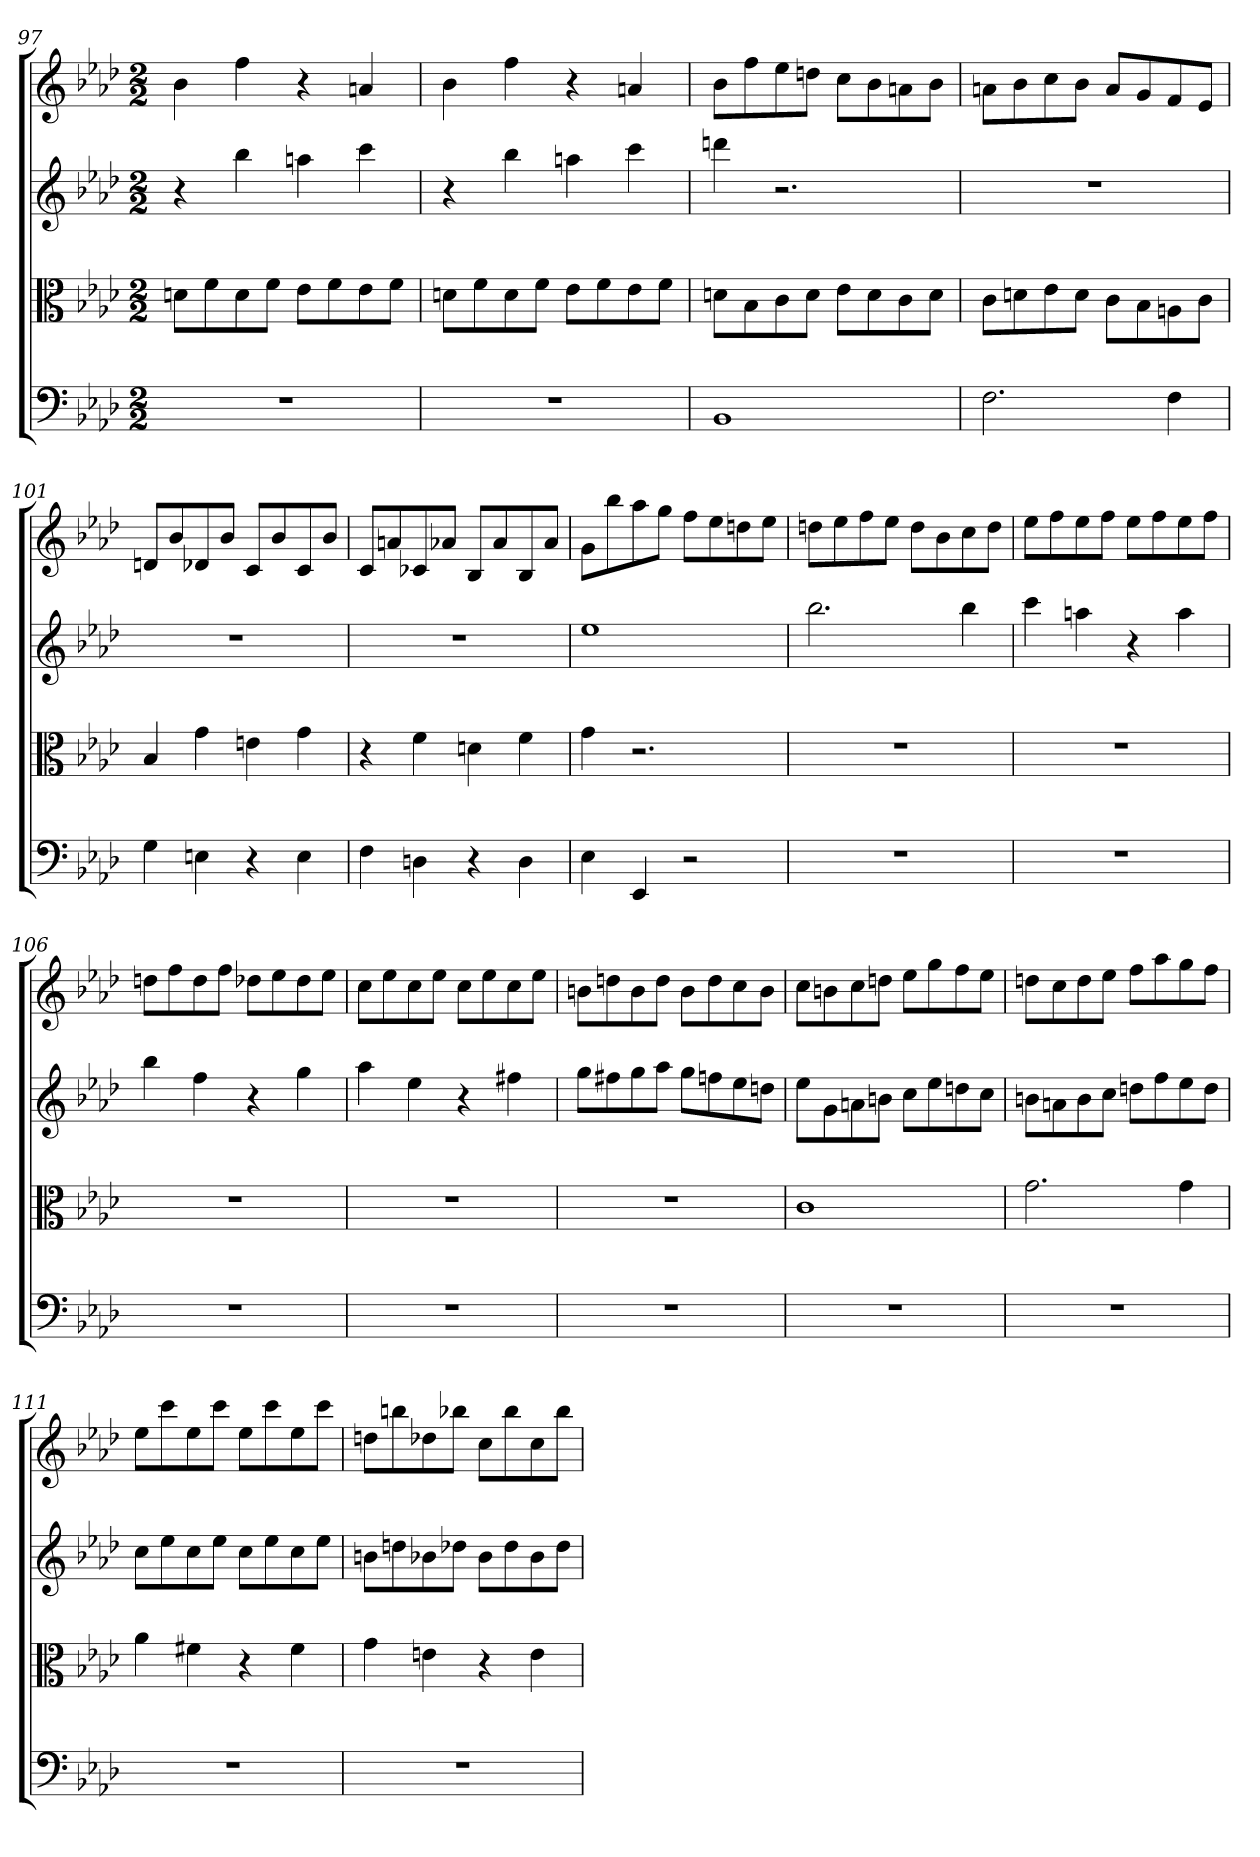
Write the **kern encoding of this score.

**kern	**kern	**kern	**kern
*part4	*part3	*part2	*part1
*staff4	*staff3	*staff2	*staff1
*clefF4	*clefC3	*	*
*k[b-e-a-d-]	*k[b-e-a-d-]	*k[b-e-a-d-]	*k[b-e-a-d-]
*f:	*f:	*f:	*f:
*M2/2	*M2/2	*M2/2	*M2/2
=97	=97	=97	=97
1r	8dn\L	4r	4b-
.	8f\	.	.
.	8d\	4bb-	4ff
.	8f\J	.	.
.	8e-\L	4aan	4r
.	8f\	.	.
.	8e-\	4ccc	4an
.	8f\J	.	.
=98	=98	=98	=98
1r	8dn\L	4r	4b-
.	8f\	.	.
.	8d\	4bb-	4ff
.	8f\J	.	.
.	8e-\L	4aan	4r
.	8f\	.	.
.	8e-\	4ccc	4an
.	8f\J	.	.
=99	=99	=99	=99
1BB-	8dn\L	4dddn	8b-L
.	8B-\	.	8ff
.	8c\	2.r	8ee-
.	8d\J	.	8ddnJ
.	8e-\L	.	8ccL
.	8d\	.	8b-
.	8c\	.	8an
.	8d\J	.	8b-J
=100	=100	=100	=100
2.F	8c\L	1r	8anL
.	8dn\	.	8b-
.	8e-\	.	8cc
.	8d\J	.	8b-J
.	8c\L	.	8aL
.	8B-\	.	8g
4F	8An\	.	8f
.	8c\J	.	8e-J
=101	=101	=101	=101
4G	4B-	1r	8dnL
.	.	.	8b-
4En	4g	.	8d-X
.	.	.	8b-J
4r	4en	.	8cL
.	.	.	8b-
4E	4g	.	8c
.	.	.	8b-J
=102	=102	=102	=102
4F	4r	1r	8cL
.	.	.	8an
4Dn	4f	.	8c-X
.	.	.	8a-XJ
4r	4dn	.	8B-L
.	.	.	8a-
4D	4f	.	8B-
.	.	.	8a-J
=103	=103	=103	=103
4E-	4g	1ee-	8gL
.	.	.	8bb-
4EE-	2.r	.	8aa-
.	.	.	8ggJ
2r	.	.	8ffL
.	.	.	8ee-
.	.	.	8ddn
.	.	.	8ee-J
=104	=104	=104	=104
1r	1r	2.bb-	8ddnL
.	.	.	8ee-
.	.	.	8ff
.	.	.	8ee-J
.	.	.	8ddL
.	.	.	8b-
.	.	4bb-	8cc
.	.	.	8ddJ
=105	=105	=105	=105
1r	1r	4ccc	8ee-L
.	.	.	8ff
.	.	4aan	8ee-
.	.	.	8ffJ
.	.	4r	8ee-L
.	.	.	8ff
.	.	4aa	8ee-
.	.	.	8ffJ
=106	=106	=106	=106
1r	1r	4bb-	8ddnL
.	.	.	8ff
.	.	4ff	8dd
.	.	.	8ffJ
.	.	4r	8dd-XL
.	.	.	8ee-
.	.	4gg	8dd-
.	.	.	8ee-J
=107	=107	=107	=107
1r	1r	4aa-	8ccL
.	.	.	8ee-
.	.	4ee-	8cc
.	.	.	8ee-J
.	.	4r	8ccL
.	.	.	8ee-
.	.	4ff#X	8cc
.	.	.	8ee-J
=108	=108	=108	=108
1r	1r	8ggL	8bnL
.	.	8ff#X	8ddn
.	.	8gg	8b
.	.	8aa-J	8ddJ
.	.	8ggL	8bL
.	.	8ffn	8dd
.	.	8ee-	8cc
.	.	8ddnJ	8bJ
=109	=109	=109	=109
1r	1c	8ee-L	8ccL
.	.	8g	8bn
.	.	8an	8cc
.	.	8bnJ	8ddnJ
.	.	8ccL	8ee-L
.	.	8ee-	8gg
.	.	8ddn	8ff
.	.	8ccJ	8ee-J
=110	=110	=110	=110
1r	2.g	8bnL	8ddnL
.	.	8an	8cc
.	.	8b	8dd
.	.	8ccJ	8ee-J
.	.	8ddnL	8ffL
.	.	8ff	8aa-
.	4g	8ee-	8gg
.	.	8ddJ	8ffJ
=111	=111	=111	=111
1r	4a-	8ccL	8ee-L
.	.	8ee-	8ccc
.	4f#X	8cc	8ee-
.	.	8ee-J	8cccJ
.	4r	8ccL	8ee-L
.	.	8ee-	8ccc
.	4f#	8cc	8ee-
.	.	8ee-J	8cccJ
=112	=112	=112	=112
1r	4g	8bnL	8ddnL
.	.	8ddn	8bbn
.	4en	8b-X	8dd-X
.	.	8dd-XJ	8bb-XJ
.	4r	8b-L	8ccL
.	.	8dd-	8bb-
.	4e	8b-	8cc
.	.	8dd-J	8bb-J
=	=	=	=
*-	*-	*-	*-
